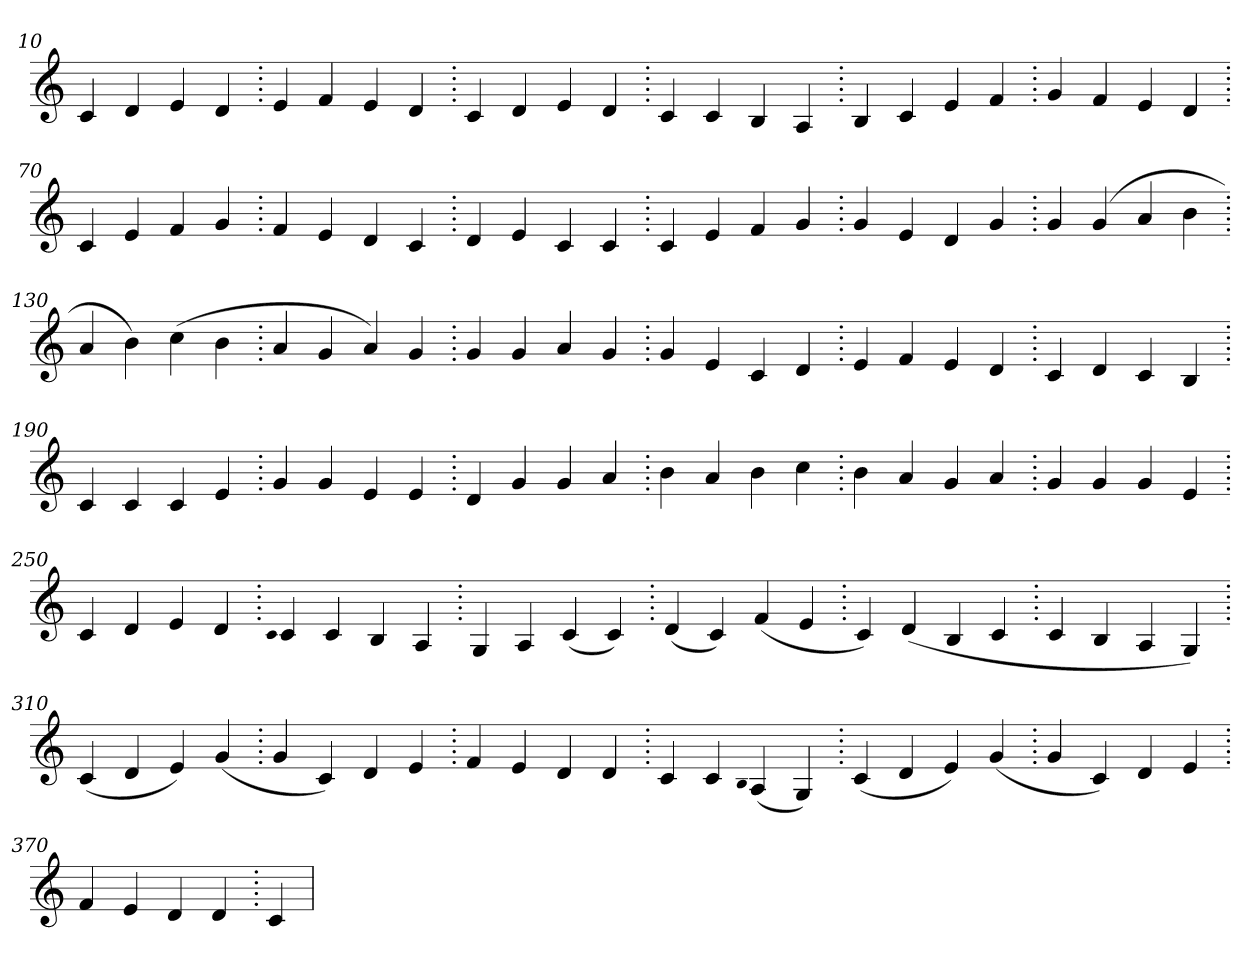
**kern
*part1
*staff1
*clefG2
=10.
4c
4d
4e
4d
=20.
4e
4f
4e
4d
=30.
4c
4d
4e
4d
=40.
4c
4c
4B
4A
=50.
4B
4c
4e
4f
=60.
4g
4f
4e
4d
=70.
4c
4e
4f
4g
=80.
4f
4e
4d
4c
=90.
4d
4e
4c
4c
=100.
4c
4e
4f
4g
=110.
4g
4e
4d
4g
=120.
4g
(>4g
4a
4b
=130.
4a
4b)
(>4cc
4b
=140.
4a
4g
4a)
4g
=150.
4g
4g
4a
4g
=160.
4g
4e
4c
4d
=170.
4e
4f
4e
4d
=180.
4c
4d
4c
4B
=190.
4c
4c
4c
4e
=200.
4g
4g
4e
4e
=210.
4d
4g
4g
4a
=220.
4b
4a
4b
4cc
=230.
4b
4a
4g
4a
=240.
4g
4g
4g
4e
=250.
4c
4d
4e
4d
=260.
qqc
4c
4c
4B
4A
=270.
4G
4A
(>4c
4c)
=280.
(>4d
4c)
(>4f
4e
=290.
4c)
(>4d
4B
4c
=300.
4c
4B
4A
4G)
=310.
(>4c
4d
4e)
(>4g
=320.
4g
4c)
4d
4e
=330.
4f
4e
4d
4d
=340.
4c
4c
qqB
(>4A
4G)
=350.
(>4c
4d
4e)
(>4g
=360.
4g
4c)
4d
4e
=370.
4f
4e
4d
4d
=380.
4c
=
*-
